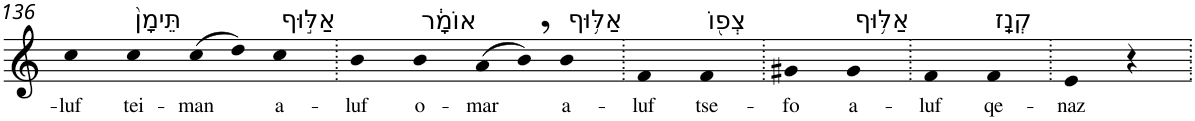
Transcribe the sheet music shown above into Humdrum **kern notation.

**kern	**text
*part1	*part1
*staff1	*staff1
*I"Piano	*
*I'Pno	*
!!LO:PB:g=z
*clefG2	*
*k[]	*
=136	=136
!	!LO:LY:b
4cc	-luf
!LO:TX:a:t=תֵּימָן֙	!
!	!LO:LY:b
4cc	tei-
!	!LO:LY:b
(>8cc	-man
8dd)	.
!LO:TX:a:t=אַלּ֣וּף	!
!	!LO:LY:b
4cc	a-
=137.	=137.
!	!LO:LY:b
4b	-luf
!LO:TX:a:t=אוֹמָ֔ר	!
!	!LO:LY:b
4b	o-
!	!LO:LY:b
(>8a	-mar
8b,)	.
!LO:TX:a:t=אַלּ֥וּף	!
!	!LO:LY:b
4b	a-
=138.	=138.
!	!LO:LY:b
4f	-luf
!LO:TX:a:t=צְפ֖וֹ	!
!	!LO:LY:b
4f	tse-
=139.	=139.
!	!LO:LY:b
4g#X	-fo
!LO:TX:a:t=אַלּ֥וּף	!
!	!LO:LY:b
4g#	a-
=140.	=140.
!	!LO:LY:b
4f	-luf
!LO:TX:a:t=קְנַֽז	!
!	!LO:LY:b
4f	qe-
=141.	=141.
!	!LO:LY:b
4e	-naz
4r	.
=.	=.
*-	*-
